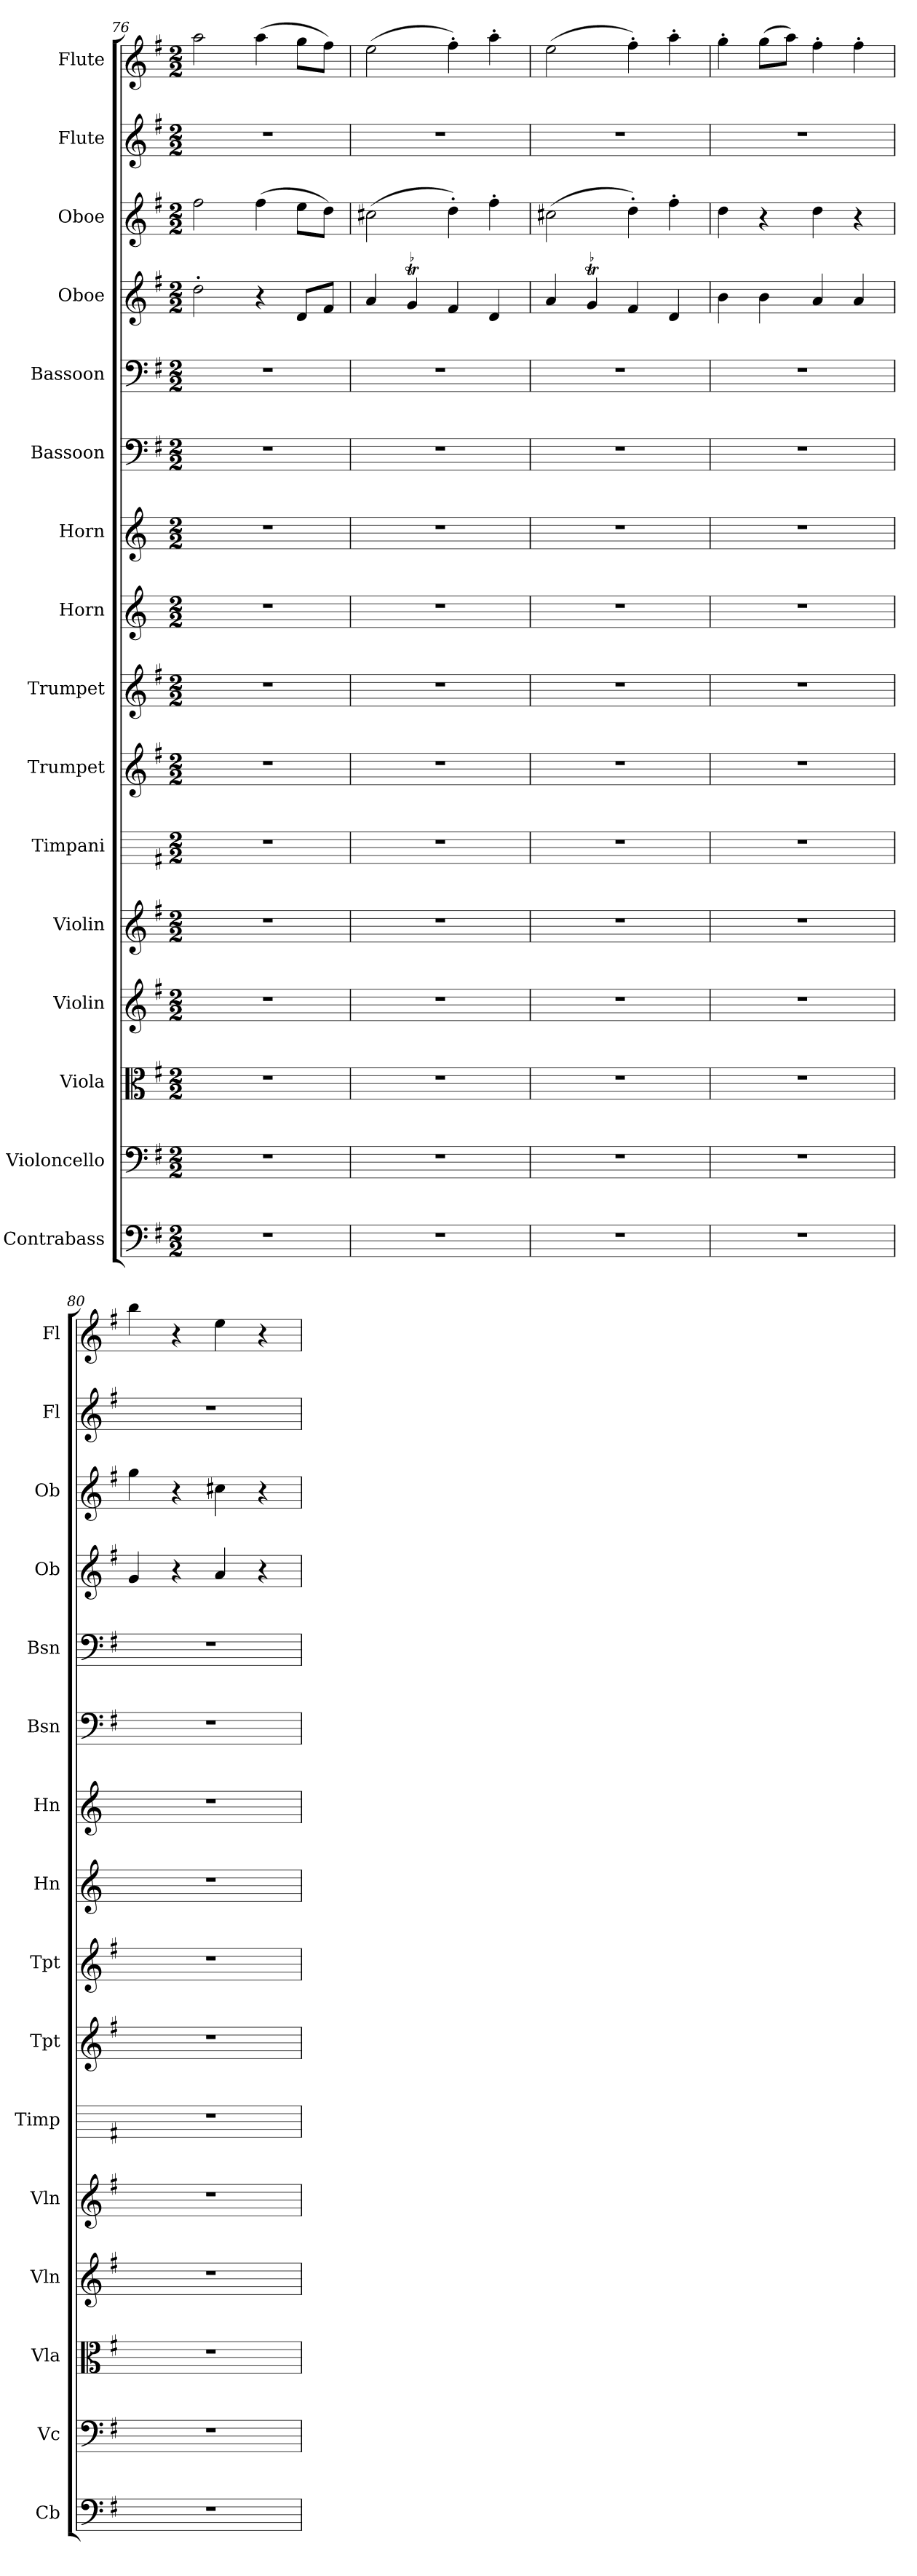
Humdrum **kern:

**kern	**kern	**kern	**kern	**kern	**kern	**kern	**kern	**kern	**kern	**kern	**kern	**kern	**kern	**kern	**kern
*part16	*part15	*part14	*part13	*part12	*part11	*part10	*part9	*part8	*part7	*part6	*part5	*part4	*part3	*part2	*part1
*staff16	*staff15	*staff14	*staff13	*staff12	*staff11	*staff10	*staff9	*staff8	*staff7	*staff6	*staff5	*staff4	*staff3	*staff2	*staff1
*I"Contrabass	*I"Violoncello	*I"Viola	*I"Violin	*I"Violin	*I"Timpani	*I"Trumpet	*I"Trumpet	*I"Horn	*I"Horn	*I"Bassoon	*I"Bassoon	*I"Oboe	*I"Oboe	*I"Flute	*I"Flute
*I'Cb	*I'Vc	*I'Vla	*I'Vln	*I'Vln	*I'Timp	*I'Tpt	*I'Tpt	*I'Hn	*I'Hn	*I'Bsn	*I'Bsn	*I'Ob	*I'Ob	*I'Fl	*I'Fl
*clefF4	*clefF4	*clefC3	*clefG2	*clefG2	*	*clefG2	*clefG2	*clefG2	*clefG2	*clefF4	*clefF4	*clefG2	*clefG2	*clefG2	*clefG2
*k[f#]	*k[f#]	*k[f#]	*k[f#]	*k[f#]	*k[f#]	*k[f#]	*k[f#]	*k[]	*k[]	*k[f#]	*k[f#]	*k[f#]	*k[f#]	*k[f#]	*k[f#]
*M2/2	*M2/2	*M2/2	*M2/2	*M2/2	*M2/2	*M2/2	*M2/2	*M2/2	*M2/2	*M2/2	*M2/2	*M2/2	*M2/2	*M2/2	*M2/2
=76	=76	=76	=76	=76	=76	=76	=76	=76	=76	=76	=76	=76	=76	=76	=76
1r	1r	1r	1r	1r	1r	1r	1r	1r	1r	1r	1r	2dd'\	2ff#\	1r	2aa\
.	.	.	.	.	.	.	.	.	.	.	.	4r	(4ff#\	.	(4aa\
.	.	.	.	.	.	.	.	.	.	.	.	8d/L	8ee\L	.	8gg\L
.	.	.	.	.	.	.	.	.	.	.	.	8f#/J	8dd\J)	.	8ff#\J)
=77	=77	=77	=77	=77	=77	=77	=77	=77	=77	=77	=77	=77	=77	=77	=77
1r	1r	1r	1r	1r	1r	1r	1r	1r	1r	1r	1r	4a/	(2cc#X\	1r	(2ee\
!	!	!	!	!	!	!	!	!	!	!	!	!LO:TR:acc=-	!	!	!
.	.	.	.	.	.	.	.	.	.	.	.	4gt/	.	.	.
.	.	.	.	.	.	.	.	.	.	.	.	4f#/	4dd'\)	.	4ff#'\)
.	.	.	.	.	.	.	.	.	.	.	.	4d/	4ff#'\	.	4aa'\
=78	=78	=78	=78	=78	=78	=78	=78	=78	=78	=78	=78	=78	=78	=78	=78
1r	1r	1r	1r	1r	1r	1r	1r	1r	1r	1r	1r	4a/	(2cc#X\	1r	(2ee\
!	!	!	!	!	!	!	!	!	!	!	!	!LO:TR:acc=-	!	!	!
.	.	.	.	.	.	.	.	.	.	.	.	4gt/	.	.	.
.	.	.	.	.	.	.	.	.	.	.	.	4f#/	4dd'\)	.	4ff#'\)
.	.	.	.	.	.	.	.	.	.	.	.	4d/	4ff#'\	.	4aa'\
=79	=79	=79	=79	=79	=79	=79	=79	=79	=79	=79	=79	=79	=79	=79	=79
1r	1r	1r	1r	1r	1r	1r	1r	1r	1r	1r	1r	4b\	4dd\	1r	4gg'\
.	.	.	.	.	.	.	.	.	.	.	.	4b\	4r	.	(8gg\L
.	.	.	.	.	.	.	.	.	.	.	.	.	.	.	8aa\J)
.	.	.	.	.	.	.	.	.	.	.	.	4a/	4dd\	.	4ff#'\
.	.	.	.	.	.	.	.	.	.	.	.	4a/	4r	.	4ff#'\
=80	=80	=80	=80	=80	=80	=80	=80	=80	=80	=80	=80	=80	=80	=80	=80
1r	1r	1r	1r	1r	1r	1r	1r	1r	1r	1r	1r	4g/	4gg\	1r	4bb\
.	.	.	.	.	.	.	.	.	.	.	.	4r	4r	.	4r
.	.	.	.	.	.	.	.	.	.	.	.	4a/	4cc#X\	.	4ee\
.	.	.	.	.	.	.	.	.	.	.	.	4r	4r	.	4r
=	=	=	=	=	=	=	=	=	=	=	=	=	=	=	=
*-	*-	*-	*-	*-	*-	*-	*-	*-	*-	*-	*-	*-	*-	*-	*-
